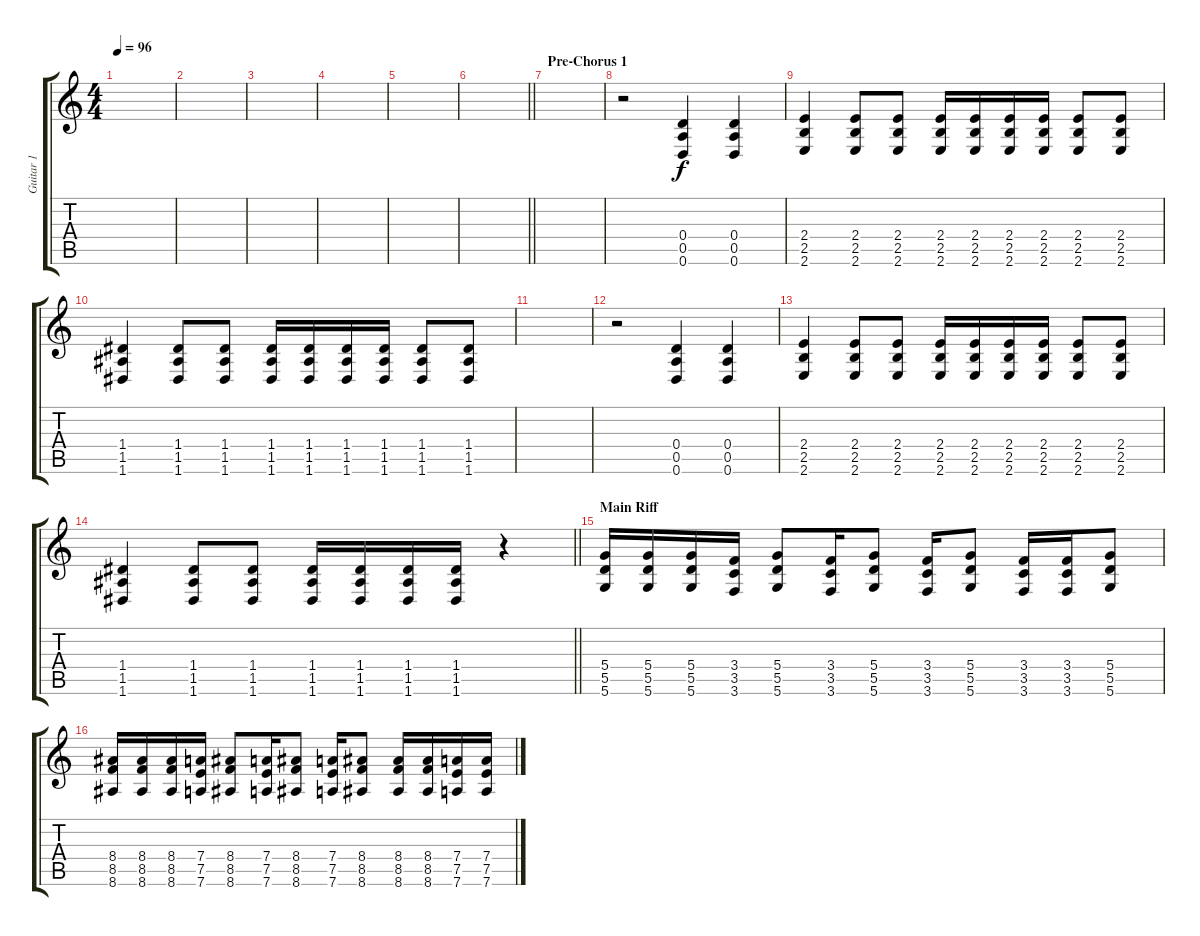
\track ("Guitar 1" "Guitar 1") {instrument distortionguitar}
\staff {score tabs}
\tuning (E4 B3 G3 D3 A2 D2) {hide}
\ts (4 4)
\tempo 96
\clef g2
\ks c
|
|
|
|
|
\barLineRight lightlight
|
\section ("" "Pre-Chorus 1")
|
r.2 (0.4 0.5 0.6).4 (0.4 0.5 0.6).4 |
(2.4 2.5 2.6).4 (2.4 2.5 2.6).8 (2.4 2.5 2.6).8 (2.4 2.5 2.6).16 (2.4 2.5 2.6).16 (2.4 2.5 2.6).16 (2.4 2.5 2.6).16 (2.4 2.5 2.6).8 (2.4 2.5 2.6).8 |
(1.4 1.5 1.6).4 (1.4 1.5 1.6).8 (1.4 1.5 1.6).8 (1.4 1.5 1.6).16 (1.4 1.5 1.6).16 (1.4 1.5 1.6).16 (1.4 1.5 1.6).16 (1.4 1.5 1.6).8 (1.4 1.5 1.6).8 |
|
r.2 (0.4 0.5 0.6).4 (0.4 0.5 0.6).4 |
(2.4 2.5 2.6).4 (2.4 2.5 2.6).8 (2.4 2.5 2.6).8 (2.4 2.5 2.6).16 (2.4 2.5 2.6).16 (2.4 2.5 2.6).16 (2.4 2.5 2.6).16 (2.4 2.5 2.6).8 (2.4 2.5 2.6).8 |
\barLineRight lightlight
(1.4 1.5 1.6).4 (1.4 1.5 1.6).8 (1.4 1.5 1.6).8 (1.4 1.5 1.6).16 (1.4 1.5 1.6).16 (1.4 1.5 1.6).16 (1.4 1.5 1.6).16 r.4 |
\section ("" "Main Riff")
(5.4 5.5 5.6).16 (5.4 5.5 5.6).16 (5.4 5.5 5.6).16 (3.4 3.5 3.6).16 (5.4 5.5 5.6).8 (3.4 3.5 3.6).16 (5.4 5.5 5.6).8 (3.4 3.5 3.6).16 (5.4 5.5 5.6).8 (3.4 3.5 3.6).16 (3.4 3.5 3.6).16 (5.4 5.5 5.6).8 |
(8.4 8.5 8.6).16 (8.4 8.5 8.6).16 (8.4 8.5 8.6).16 (7.4 7.5 7.6).16 (8.4 8.5 8.6).8 (7.4 7.5 7.6).16 (8.4 8.5 8.6).8 (7.4 7.5 7.6).16 (8.4 8.5 8.6).8 (8.4 8.5 8.6).16 (8.4 8.5 8.6).16 (7.4 7.5 7.6).16 (7.4 7.5 7.6).16
